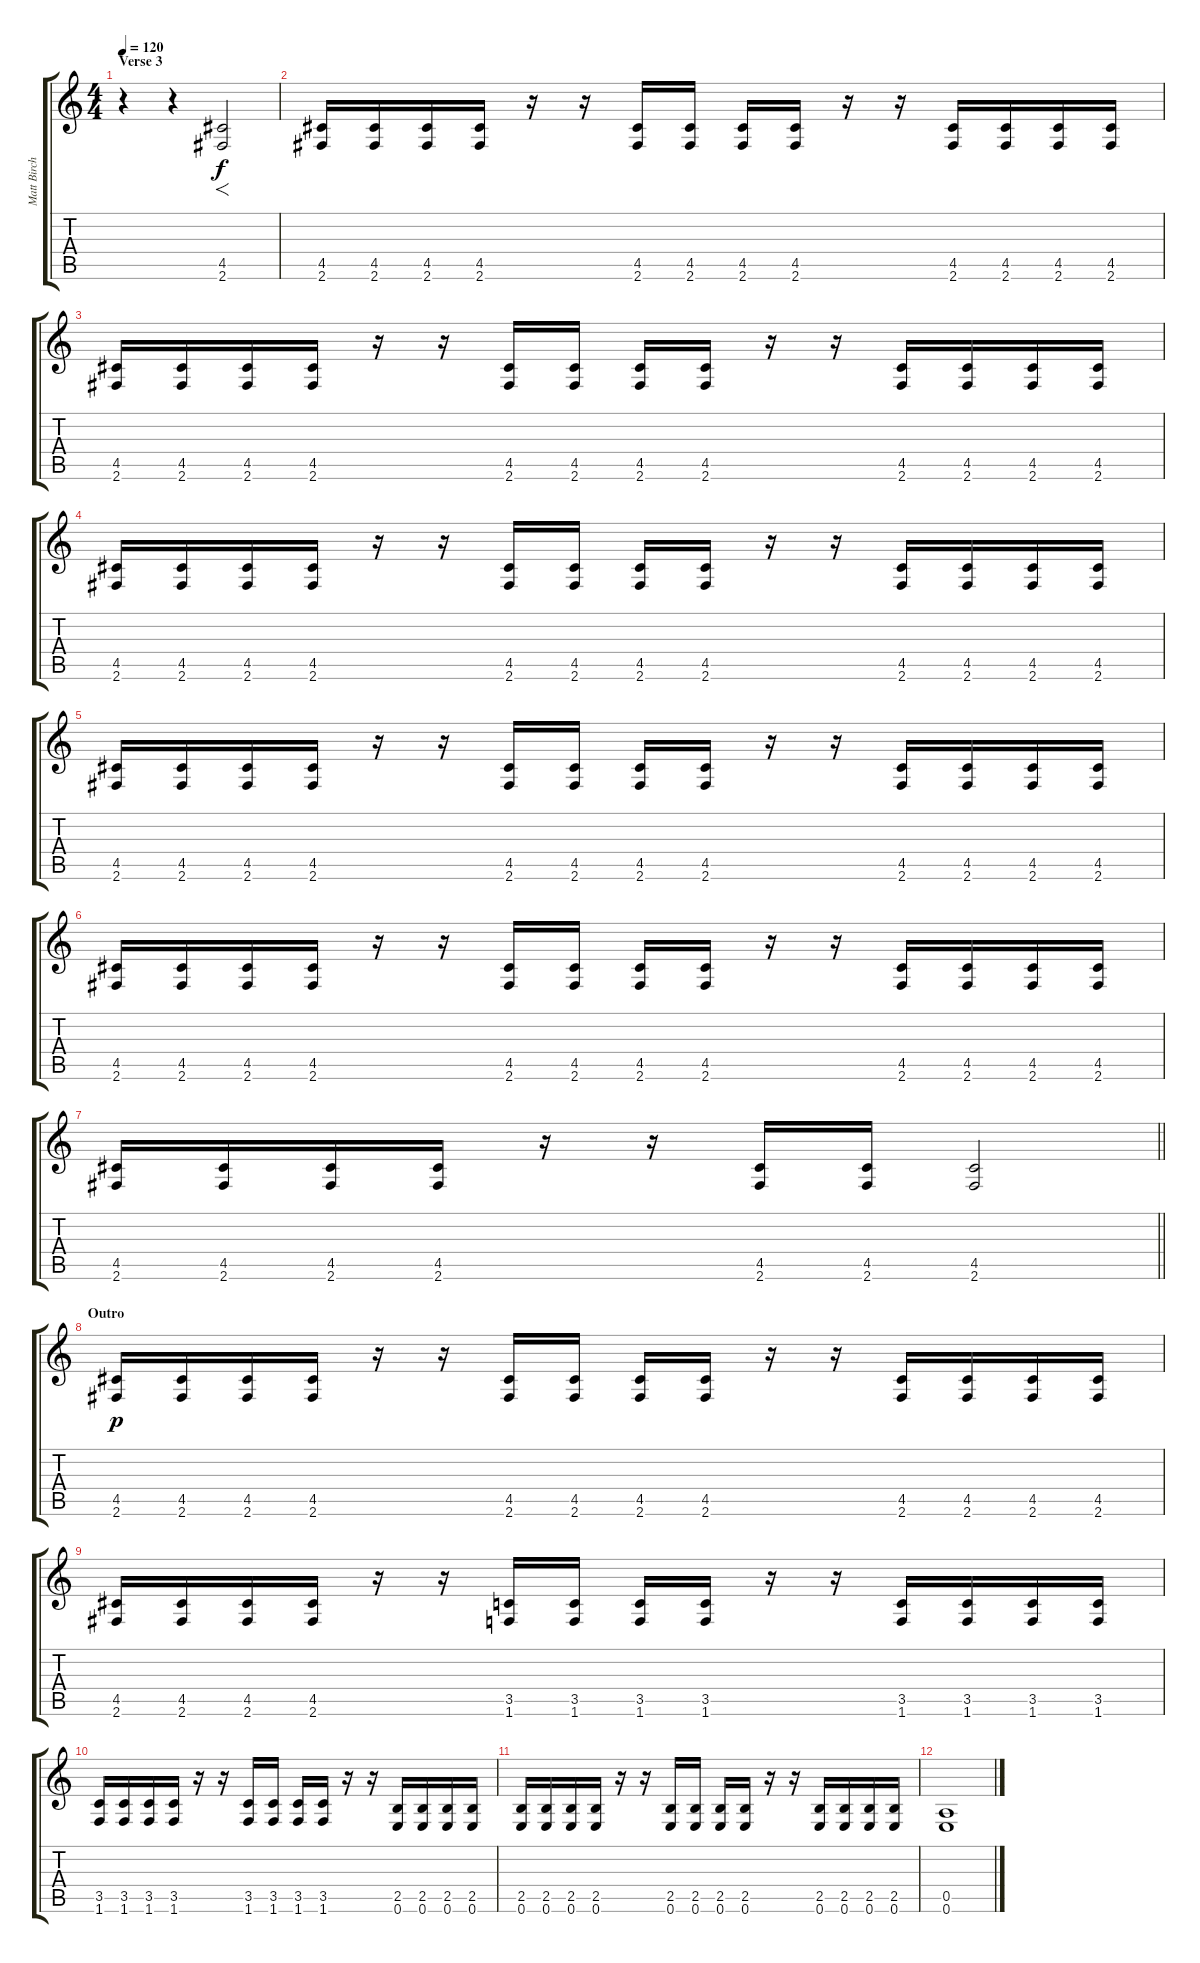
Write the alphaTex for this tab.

\track ("Matt Birch" "Matt Birch") {instrument distortionguitar}
\staff {score tabs}
\tuning (E4 B3 G3 D3 A2 E2) {hide}
\ts (4 4)
\section ("" "Verse 3")
\tempo 120
\clef g2
\ks c
r.4{dy f} r.4 (4.5 2.6).2{f} |
(4.5 2.6).16 (4.5 2.6).16 (4.5 2.6).16 (4.5 2.6).16 r.16 r.16 (4.5 2.6).16 (4.5 2.6).16 (4.5 2.6).16 (4.5 2.6).16 r.16 r.16 (4.5 2.6).16 (4.5 2.6).16 (4.5 2.6).16 (4.5 2.6).16 |
(4.5 2.6).16 (4.5 2.6).16 (4.5 2.6).16 (4.5 2.6).16 r.16 r.16 (4.5 2.6).16 (4.5 2.6).16 (4.5 2.6).16 (4.5 2.6).16 r.16 r.16 (4.5 2.6).16 (4.5 2.6).16 (4.5 2.6).16 (4.5 2.6).16 |
(4.5 2.6).16 (4.5 2.6).16 (4.5 2.6).16 (4.5 2.6).16 r.16 r.16 (4.5 2.6).16 (4.5 2.6).16 (4.5 2.6).16 (4.5 2.6).16 r.16 r.16 (4.5 2.6).16 (4.5 2.6).16 (4.5 2.6).16 (4.5 2.6).16 |
(4.5 2.6).16 (4.5 2.6).16 (4.5 2.6).16 (4.5 2.6).16 r.16 r.16 (4.5 2.6).16 (4.5 2.6).16 (4.5 2.6).16 (4.5 2.6).16 r.16 r.16 (4.5 2.6).16 (4.5 2.6).16 (4.5 2.6).16 (4.5 2.6).16 |
(4.5 2.6).16 (4.5 2.6).16 (4.5 2.6).16 (4.5 2.6).16 r.16 r.16 (4.5 2.6).16 (4.5 2.6).16 (4.5 2.6).16 (4.5 2.6).16 r.16 r.16 (4.5 2.6).16 (4.5 2.6).16 (4.5 2.6).16 (4.5 2.6).16 |
\barLineRight lightlight
(4.5 2.6).16 (4.5 2.6).16 (4.5 2.6).16 (4.5 2.6).16 r.16 r.16 (4.5 2.6).16 (4.5 2.6).16 (4.5 2.6).2 |
\section ("" "Outro")
(4.5 2.6).16{dy p} (4.5 2.6).16 (4.5 2.6).16 (4.5 2.6).16 r.16 r.16 (4.5 2.6).16 (4.5 2.6).16 (4.5 2.6).16 (4.5 2.6).16 r.16 r.16 (4.5 2.6).16 (4.5 2.6).16 (4.5 2.6).16 (4.5 2.6).16 |
(4.5 2.6).16 (4.5 2.6).16 (4.5 2.6).16 (4.5 2.6).16 r.16 r.16 (3.5 1.6).16 (3.5 1.6).16 (3.5 1.6).16 (3.5 1.6).16 r.16 r.16 (3.5 1.6).16 (3.5 1.6).16 (3.5 1.6).16 (3.5 1.6).16 |
(3.5 1.6).16 (3.5 1.6).16 (3.5 1.6).16 (3.5 1.6).16 r.16 r.16 (3.5 1.6).16 (3.5 1.6).16 (3.5 1.6).16 (3.5 1.6).16 r.16 r.16 (2.5 0.6).16 (2.5 0.6).16 (2.5 0.6).16 (2.5 0.6).16 |
(2.5 0.6).16 (2.5 0.6).16 (2.5 0.6).16 (2.5 0.6).16 r.16 r.16 (2.5 0.6).16 (2.5 0.6).16 (2.5 0.6).16 (2.5 0.6).16 r.16 r.16 (2.5 0.6).16 (2.5 0.6).16 (2.5 0.6).16 (2.5 0.6).16 |
(0.5 0.6).1
